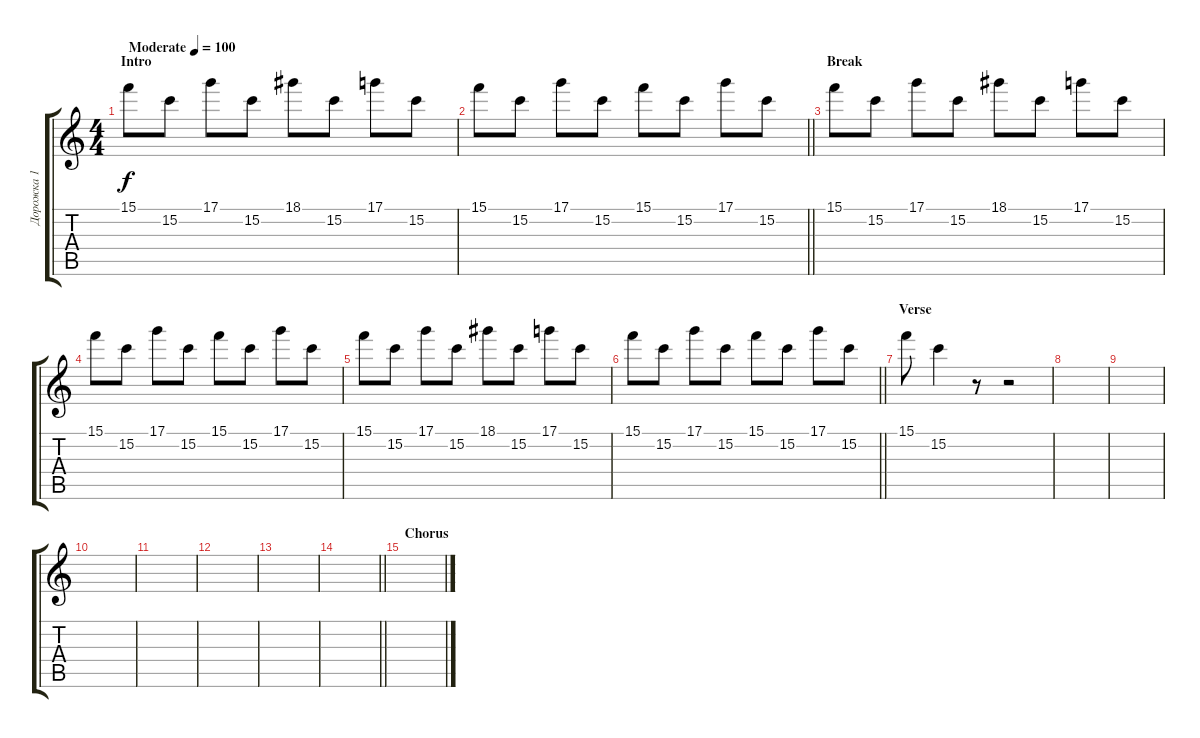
\track ("Дорожка 1" "Дорожка 1") {instrument distortionguitar}
\staff {score tabs}
\tuning (D4 A3 F3 C3 G2 C2) {hide}
\ts (4 4)
\section ("" "Intro")
\tempo (100 "Moderate")
\clef g2
\ks c
15.1.8{dy f instrument distortionguitar} 15.2.8 17.1.8 15.2.8 18.1.8 15.2.8 17.1.8 15.2.8 |
\barLineRight lightlight
15.1.8 15.2.8 17.1.8 15.2.8 15.1.8 15.2.8 17.1.8 15.2.8 |
\section ("" "Break")
15.1.8 15.2.8 17.1.8 15.2.8 18.1.8 15.2.8 17.1.8 15.2.8 |
15.1.8 15.2.8 17.1.8 15.2.8 15.1.8 15.2.8 17.1.8 15.2.8 |
15.1.8 15.2.8 17.1.8 15.2.8 18.1.8 15.2.8 17.1.8 15.2.8 |
\barLineRight lightlight
15.1.8 15.2.8 17.1.8 15.2.8 15.1.8 15.2.8 17.1.8 15.2.8 |
\section ("" "Verse")
15.1.8 15.2.4 r.8 r.2 |
|
|
|
|
|
|
\barLineRight lightlight
|
\section ("" "Chorus")
